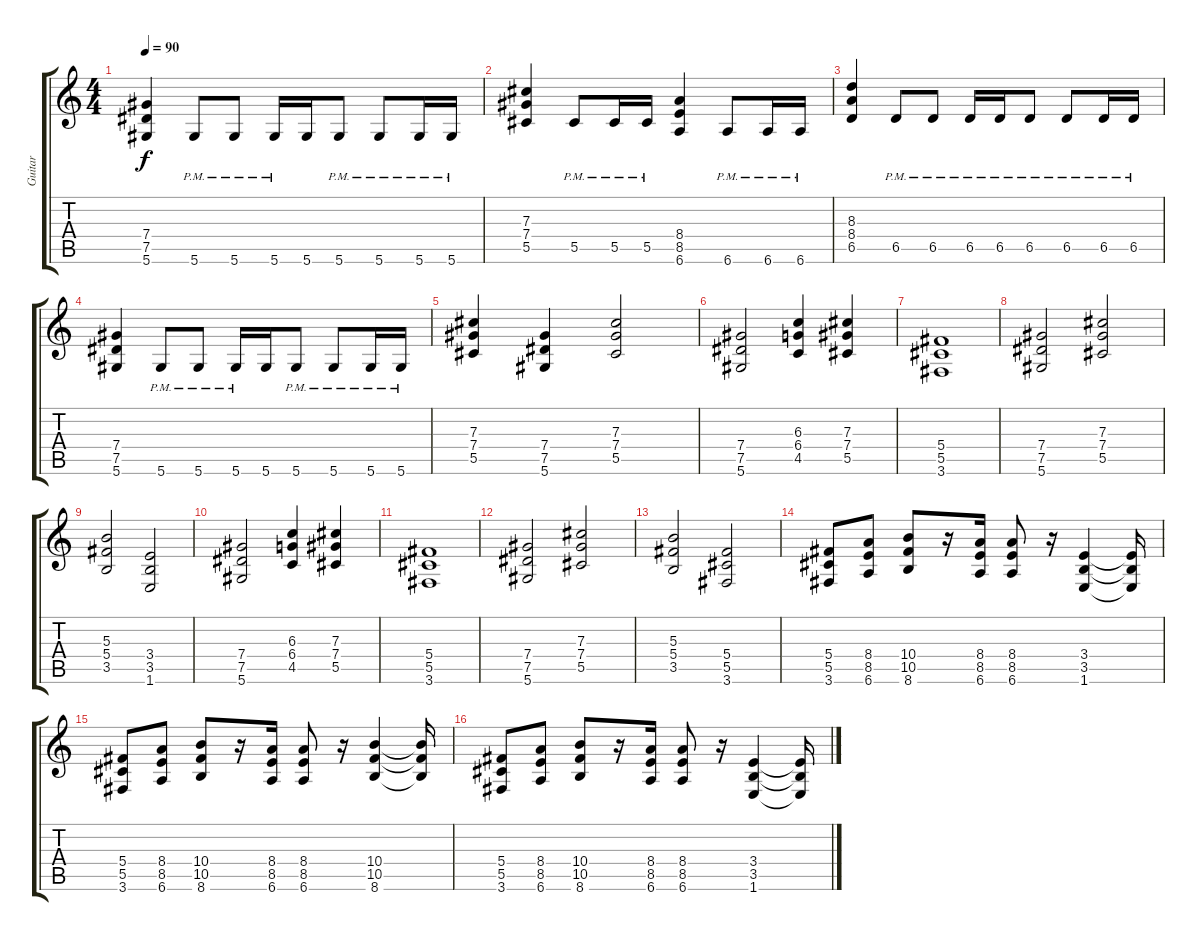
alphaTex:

\track ("Guitar" "Guitar") {instrument distortionguitar}
\staff {score tabs}
\tuning (Eb4 Bb3 Gb3 Db3 Ab2 Eb2) {hide}
\ts (4 4)
\tempo 90
\clef g2
\ks c
(7.4 7.5 5.6).4{dy f} 5.6{pm}.8 5.6{pm}.8 5.6{pm}.16 5.6.16 5.6{pm}.8 5.6{pm}.8 5.6{pm}.16 5.6{pm}.16 |
(7.3 7.4 5.5).4 5.5{pm}.8 5.5{pm}.16 5.5{pm}.16 (8.4 8.5 6.6).4 6.6{pm}.8 6.6{pm}.16 6.6{pm}.16 |
(8.3 8.4 6.5).4 6.5{pm}.8 6.5{pm}.8 6.5{pm}.16 6.5{pm}.16 6.5{pm}.8 6.5{pm}.8 6.5{pm}.16 6.5{pm}.16 |
(7.4 7.5 5.6).4 5.6{pm}.8 5.6{pm}.8 5.6{pm}.16 5.6.16 5.6{pm}.8 5.6{pm}.8 5.6{pm}.16 5.6{pm}.16 |
(7.3 7.4 5.5).4 (7.4 7.5 5.6).4 (7.3 7.4 5.5).2 |
(7.4 7.5 5.6).2 (6.3 6.4 4.5).4 (7.3 7.4 5.5).4 |
(5.4 5.5 3.6).1 |
(7.4 7.5 5.6).2 (7.3 7.4 5.5).2 |
(5.3 5.4 3.5).2 (3.4 3.5 1.6).2 |
(7.4 7.5 5.6).2 (6.3 6.4 4.5).4 (7.3 7.4 5.5).4 |
(5.4 5.5 3.6).1 |
(7.4 7.5 5.6).2 (7.3 7.4 5.5).2 |
(5.3 5.4 3.5).2 (5.4 5.5 3.6).2 |
(5.4 5.5 3.6).8 (8.4 8.5 6.6).8 (10.4 10.5 8.6).8 r.16 (8.4 8.5 6.6).16 (8.4 8.5 6.6).8 r.16 (3.4 3.5 1.6).4 (3.4{t} 3.5{t} 1.6{t}).16 |
(5.4 5.5 3.6).8 (8.4 8.5 6.6).8 (10.4 10.5 8.6).8 r.16 (8.4 8.5 6.6).16 (8.4 8.5 6.6).8 r.16 (10.4 10.5 8.6).4 (10.4{t} 10.5{t} 8.6{t}).16 |
(5.4 5.5 3.6).8 (8.4 8.5 6.6).8 (10.4 10.5 8.6).8 r.16 (8.4 8.5 6.6).16 (8.4 8.5 6.6).8 r.16 (3.4 3.5 1.6).4 (3.4{t} 3.5{t} 1.6{t}).16
